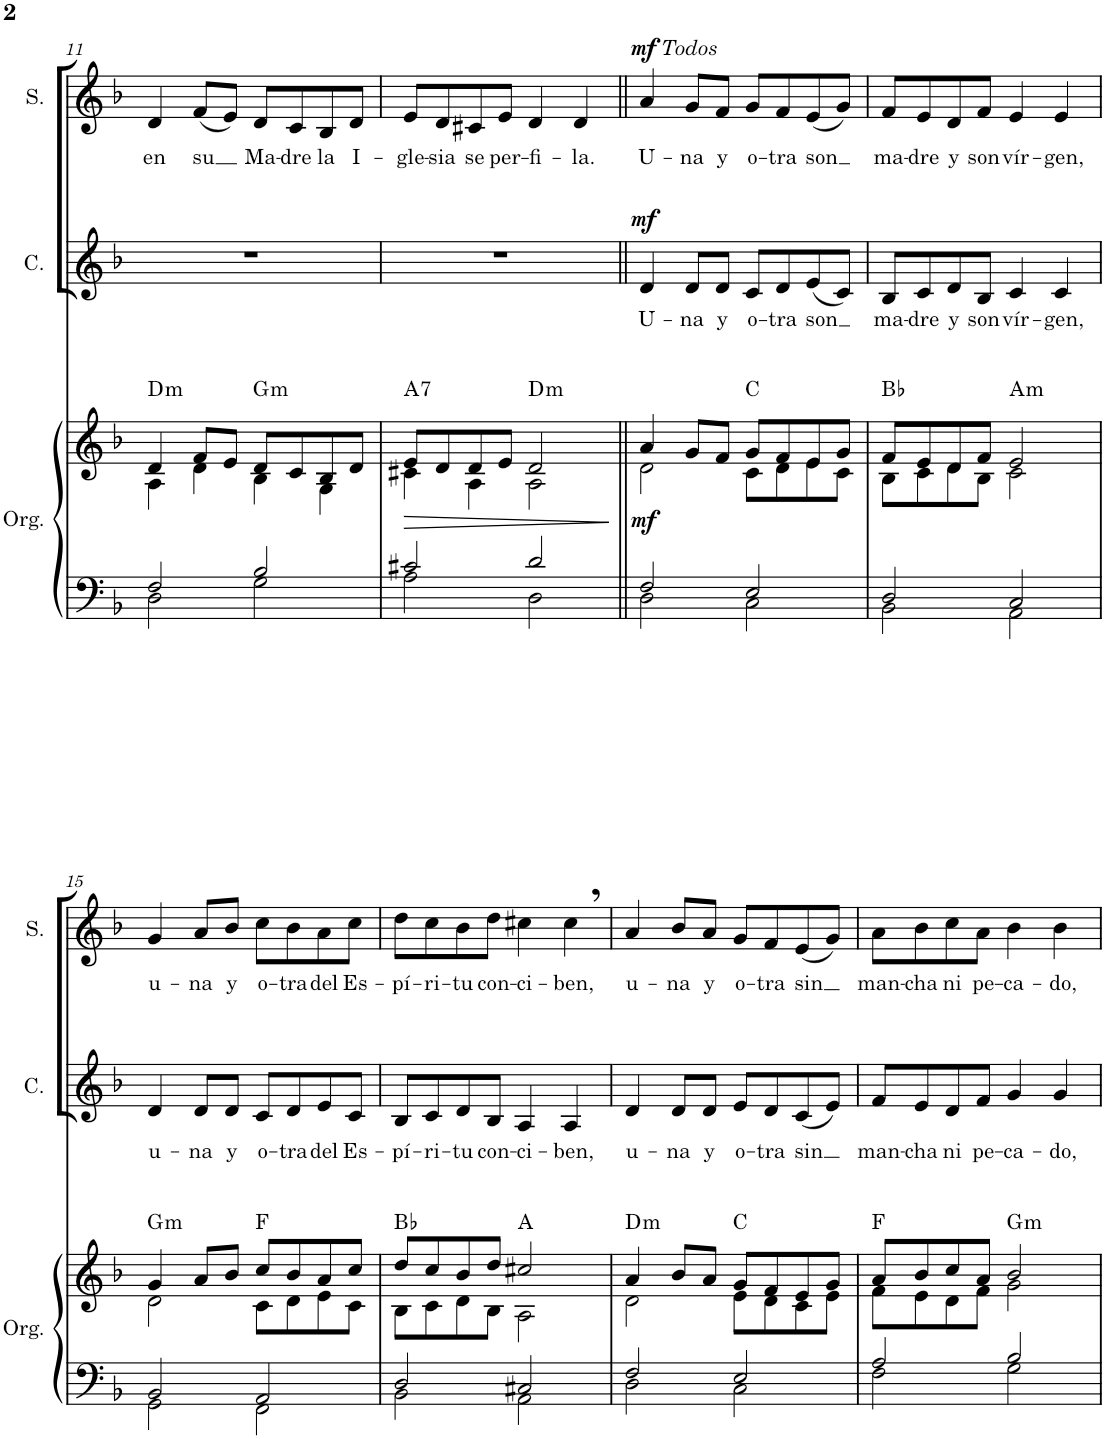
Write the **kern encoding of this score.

**kern	**kern	**dynam	**harte	**kern	**text	**dynam	**kern	**text	**dynam
*part3	*part3	*part3	*part3	*part2	*part2	*part2	*part1	*part1	*part1
*staff4	*staff3	*staff3/4	*	*staff2	*staff2	*staff2	*staff1	*staff1	*staff1
*I"Órgano	*	*	*	*I"Contralto	*	*	*I"Soprano	*	*
*	*	*	*	*I'C.	*	*	*I'S.	*	*
!!LO:PB:g=z
*clefF4	*clefG2	*	*	*clefG2	*	*	*clefG2	*	*
*k[b-]	*k[b-]	*	*	*k[b-]	*	*	*k[b-]	*	*
*M4/4	*M4/4	*	*	*M4/4	*	*	*M4/4	*	*
=11	=11	=11	=11	=11	=11	=11	=11	=11	=11
*^	*^	*	*	*	*	*	*	*	*
!	!	!	!	!	!LO:H:kt=m	!	!	!	!	!LO:LY:b	!
2F/	2D\	4d/	4A\	.	D:min	1r	.	.	4d/	en	.
!	!	!	!	!	!	!	!	!	!	!LO:LY:b	!
.	.	8f/L	4d\	.	.	.	.	.	(8f/L	su	.
.	.	8e/J	.	.	.	.	.	.	8e/J)	.	.
!	!	!	!	!	!LO:H:kt=m	!	!	!	!	!LO:LY:b	!
2B-/	2G\	8d/L	4B-\	.	G:min	.	.	.	8d/L	Ma-	.
!	!	!	!	!	!	!	!	!	!	!LO:LY:b	!
.	.	8c/	.	.	.	.	.	.	8c/	-dre	.
!	!	!	!	!	!	!	!	!	!	!LO:LY:b	!
.	.	8B-/	4G\	.	.	.	.	.	8B-/	la	.
!	!	!	!	!	!	!	!	!	!	!LO:LY:b	!
.	.	8d/J	.	.	.	.	.	.	8d/J	I-	.
=12	=12	=12	=12	=12	=12	=12	=12	=12	=12	=12	=12
!	!	!	!	!LO:HP:b	!LO:H:kt=7	!	!	!	!	!LO:LY:b	!
2c#X/	2A\	8e/L	4c#X\	>	A:7	1r	.	.	8e/L	-gle-	.
!	!	!	!	!	!	!	!	!	!	!LO:LY:b	!
.	.	8d/	.	.	.	.	.	.	8d/	-sia	.
!	!	!	!	!	!	!	!	!	!	!LO:LY:b	!
.	.	8d/	4A\	.	.	.	.	.	8c#X/	se	.
!	!	!	!	!	!	!	!	!	!	!LO:LY:b	!
.	.	8e/J	.	.	.	.	.	.	8e/J	per-	.
!	!	!	!	!	!LO:H:kt=m	!	!	!	!	!LO:LY:b	!
2d/	2D\	2d/	2A\	.	D:min	.	.	.	4d/	-fi-	.
!	!	!	!	!	!	!	!	!	!	!LO:LY:b	!
.	.	.	.	.	.	.	.	.	4d/	-la.	.
*v	*v	*	*	*	*	*	*	*	*	*	*
*	*v	*v	*	*	*	*	*	*	*	*
.	.	]	.	.	.	.	.	.	.
=13||	=13||	=13||	=13||	=13||	=13||	=13||	=13||	=13||	=13||
*^	*^	*	*	*	*	*	*	*	*
!	!	!	!	!	!	!	!	!	!LO:TX:a:i:t=Todos	!	!
!	!	!	!	!LO:DY:b	!	!	!LO:LY:b	!LO:DY:a	!	!LO:LY:b	!LO:DY:a
2F/	2D\	4a/	2d\	mf	.	4d/	U-	mf	4a/	U-	mf
!	!	!	!	!	!	!	!LO:LY:b	!	!	!LO:LY:b	!
.	.	8g/L	.	.	.	8d/L	-na	.	8g/L	-na	.
!	!	!	!	!	!	!	!LO:LY:b	!	!	!LO:LY:b	!
.	.	8f/J	.	.	.	8d/J	y	.	8f/J	y	.
!	!	!	!	!	!	!	!LO:LY:b	!	!	!LO:LY:b	!
2E/	2C\	8g/L	8c\L	.	C:maj	8c/L	o-	.	8g/L	o-	.
!	!	!	!	!	!	!	!LO:LY:b	!	!	!LO:LY:b	!
.	.	8f/	8d\	.	.	8d/	-tra	.	8f/	-tra	.
!	!	!	!	!	!	!	!LO:LY:b	!	!	!LO:LY:b	!
.	.	8e/	8e\	.	.	(8e/	son	.	(8e/	son	.
.	.	8g/J	8c\J	.	.	8c/J)	.	.	8g/J)	.	.
=14	=14	=14	=14	=14	=14	=14	=14	=14	=14	=14	=14
!	!	!	!	!	!	!	!LO:LY:b	!	!	!LO:LY:b	!
2D/	2BB-\	8f/L	8B-\L	.	Bb:maj	8B-/L	ma-	.	8f/L	ma-	.
!	!	!	!	!	!	!	!LO:LY:b	!	!	!LO:LY:b	!
.	.	8e/	8c\	.	.	8c/	-dre	.	8e/	-dre	.
!	!	!	!	!	!	!	!LO:LY:b	!	!	!LO:LY:b	!
.	.	8d/	8d\	.	.	8d/	y	.	8d/	y	.
!	!	!	!	!	!	!	!LO:LY:b	!	!	!LO:LY:b	!
.	.	8f/J	8B-\J	.	.	8B-/J	son	.	8f/J	son	.
!	!	!	!	!	!LO:H:kt=m	!	!LO:LY:b	!	!	!LO:LY:b	!
2C/	2AA\	2e/	2c\	.	A:min	4c/	vír-	.	4e/	vír-	.
!	!	!	!	!	!	!	!LO:LY:b	!	!	!LO:LY:b	!
.	.	.	.	.	.	4c/	-gen,	.	4e/	-gen,	.
!!LO:LB:g=z
=15	=15	=15	=15	=15	=15	=15	=15	=15	=15	=15	=15
!	!	!	!	!	!LO:H:kt=m	!	!LO:LY:b	!	!	!LO:LY:b	!
2BB-/	2GG\	4g/	2d\	.	G:min	4d/	u-	.	4g/	u-	.
!	!	!	!	!	!	!	!LO:LY:b	!	!	!LO:LY:b	!
.	.	8a/L	.	.	.	8d/L	-na	.	8a/L	-na	.
!	!	!	!	!	!	!	!LO:LY:b	!	!	!LO:LY:b	!
.	.	8b-/J	.	.	.	8d/J	y	.	8b-/J	y	.
!	!	!	!	!	!	!	!LO:LY:b	!	!	!LO:LY:b	!
2AA/	2FF\	8cc/L	8c\L	.	F:maj	8c/L	o-	.	8cc\L	o-	.
!	!	!	!	!	!	!	!LO:LY:b	!	!	!LO:LY:b	!
.	.	8b-/	8d\	.	.	8d/	-tra	.	8b-\	-tra	.
!	!	!	!	!	!	!	!LO:LY:b	!	!	!LO:LY:b	!
.	.	8a/	8e\	.	.	8e/	del	.	8a\	del	.
!	!	!	!	!	!	!	!LO:LY:b	!	!	!LO:LY:b	!
.	.	8cc/J	8c\J	.	.	8c/J	Es-	.	8cc\J	Es-	.
=16	=16	=16	=16	=16	=16	=16	=16	=16	=16	=16	=16
!	!	!	!	!	!	!	!LO:LY:b	!	!	!LO:LY:b	!
2D/	2BB-\	8dd/L	8B-\L	.	Bb:maj	8B-/L	-pí-	.	8dd\L	-pí-	.
!	!	!	!	!	!	!	!LO:LY:b	!	!	!LO:LY:b	!
.	.	8cc/	8c\	.	.	8c/	-ri-	.	8cc\	-ri-	.
!	!	!	!	!	!	!	!LO:LY:b	!	!	!LO:LY:b	!
.	.	8b-/	8d\	.	.	8d/	-tu	.	8b-\	-tu	.
!	!	!	!	!	!	!	!LO:LY:b	!	!	!LO:LY:b	!
.	.	8dd/J	8B-\J	.	.	8B-/J	con-	.	8dd\J	con-	.
!	!	!	!	!	!	!	!LO:LY:b	!	!	!LO:LY:b	!
2C#X/	2AA\	2cc#X/	2A\	.	A:maj	4A/	-ci-	.	4cc#X\	-ci-	.
!	!	!	!	!	!	!	!LO:LY:b	!	!	!LO:LY:b	!
.	.	.	.	.	.	4A/	-ben,	.	4cc#,\	-ben,	.
=17	=17	=17	=17	=17	=17	=17	=17	=17	=17	=17	=17
!	!	!	!	!	!LO:H:kt=m	!	!LO:LY:b	!	!	!LO:LY:b	!
2F/	2D\	4a/	2d\	.	D:min	4d/	u-	.	4a/	u-	.
!	!	!	!	!	!	!	!LO:LY:b	!	!	!LO:LY:b	!
.	.	8b-/L	.	.	.	8d/L	-na	.	8b-/L	-na	.
!	!	!	!	!	!	!	!LO:LY:b	!	!	!LO:LY:b	!
.	.	8a/J	.	.	.	8d/J	y	.	8a/J	y	.
!	!	!	!	!	!	!	!LO:LY:b	!	!	!LO:LY:b	!
2E/	2C\	8g/L	8e\L	.	C:maj	8e/L	o-	.	8g/L	o-	.
!	!	!	!	!	!	!	!LO:LY:b	!	!	!LO:LY:b	!
.	.	8f/	8d\	.	.	8d/	-tra	.	8f/	-tra	.
!	!	!	!	!	!	!	!LO:LY:b	!	!	!LO:LY:b	!
.	.	8e/	8c\	.	.	(8c/	sin	.	(8e/	sin	.
.	.	8g/J	8e\J	.	.	8e/J)	.	.	8g/J)	.	.
=18	=18	=18	=18	=18	=18	=18	=18	=18	=18	=18	=18
!	!	!	!	!	!	!	!LO:LY:b	!	!	!LO:LY:b	!
2A/	2F\	8a/L	8f\L	.	F:maj	8f/L	man-	.	8a\L	man-	.
!	!	!	!	!	!	!	!LO:LY:b	!	!	!LO:LY:b	!
.	.	8b-/	8e\	.	.	8e/	-cha	.	8b-\	-cha	.
!	!	!	!	!	!	!	!LO:LY:b	!	!	!LO:LY:b	!
.	.	8cc/	8d\	.	.	8d/	ni	.	8cc\	ni	.
!	!	!	!	!	!	!	!LO:LY:b	!	!	!LO:LY:b	!
.	.	8a/J	8f\J	.	.	8f/J	pe-	.	8a\J	pe-	.
!	!	!	!	!	!LO:H:kt=m	!	!LO:LY:b	!	!	!LO:LY:b	!
2B-/	2G\	2b-/	2g\	.	G:min	4g/	-ca-	.	4b-\	-ca-	.
!	!	!	!	!	!	!	!LO:LY:b	!	!	!LO:LY:b	!
.	.	.	.	.	.	4g/	-do,	.	4b-\	-do,	.
*v	*v	*	*	*	*	*	*	*	*	*	*
*	*v	*v	*	*	*	*	*	*	*	*
=	=	=	=	=	=	=	=	=	=
*-	*-	*-	*-	*-	*-	*-	*-	*-	*-
